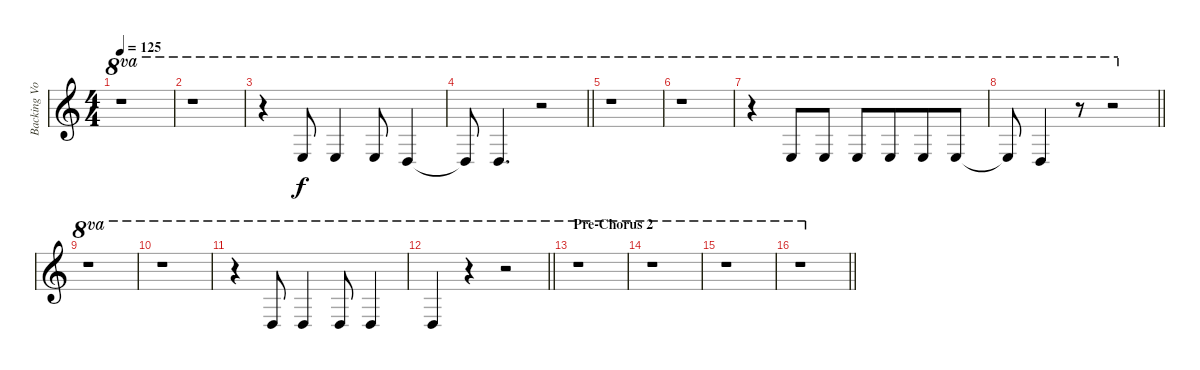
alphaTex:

\track ("Backing Vocals" "Backing Vo") {instrument pad3polysynth}
\staff {score}
\tuning (E4 B3 G3 D3 A2 E2) {hide}
\ts (4 4)
\tempo 125
\clef g2
\ks c
r.1{ot 8va dy f} |
r.1{ot 8va} |
r.4{ot 8va} 5.2.8{ot 8va} 5.2.4{ot 8va} 5.2.8{ot 8va} 3.2.4{ot 8va} |
\barLineRight lightlight
3.2{t}.8{ot 8va} 3.2.4{d ot 8va} r.2{ot 8va} |
r.1{ot 8va} |
r.1{ot 8va} |
r.4{ot 8va} 5.2.8{ot 8va} 5.2.8{ot 8va} 5.2.8{ot 8va} 5.2.8{ot 8va beam merge} 5.2.8{ot 8va} 5.2.8{ot 8va} |
\barLineRight lightlight
5.2{t}.8{ot 8va} 3.2.4{ot 8va} r.8{ot 8va} r.2{ot 8va} |
r.1{ot 8va} |
r.1{ot 8va} |
r.4{ot 8va} 3.2.8{ot 8va} 3.2.4{ot 8va} 3.2.8{ot 8va} 3.2.4{ot 8va} |
\barLineRight lightlight
3.2.4{ot 8va} r.4{ot 8va} r.2{ot 8va} |
\section ("" "Pre-Chorus 2")
r.1{ot 8va} |
r.1{ot 8va} |
r.1{ot 8va} |
\barLineRight lightlight
r.1{ot 8va}
